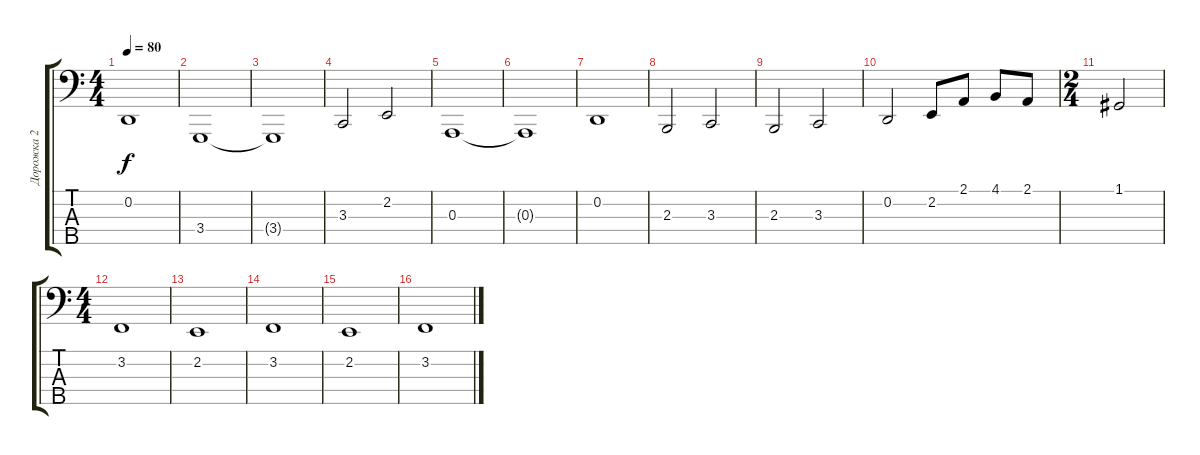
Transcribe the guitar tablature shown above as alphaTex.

\track ("Дорожка 2" "Дорожка 2") {instrument brightacousticpiano}
\staff {score tabs}
\tuning (G2 D2 A1 E1 B0) {hide}
\ts (4 4)
\tempo 80
\clef f4
\ks c
0.2.1{dy f} |
3.4.1 |
3.4{t}.1 |
3.3.2 2.2.2 |
0.3.1 |
0.3{t}.1 |
0.2.1 |
2.3.2 3.3.2 |
2.3.2 3.3.2 |
\ks aminor
0.2.2 2.2.8 2.1.8 4.1.8 2.1.8 |
\ts (2 4)
1.1.2 |
\ts (4 4)
3.2.1 |
2.2.1 |
3.2.1 |
2.2.1 |
3.2.1
